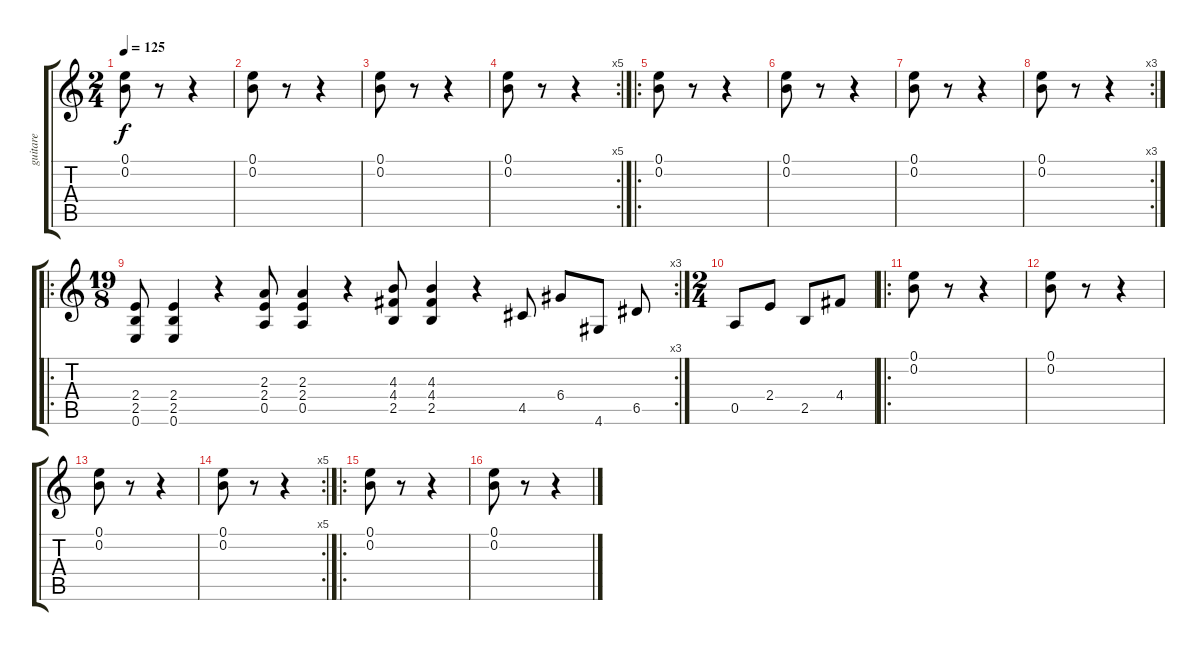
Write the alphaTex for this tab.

\track ("guitare" "guitare") {instrument distortionguitar}
\staff {score tabs}
\tuning (E4 B3 G3 D3 A2 E2) {hide}
\ts (2 4)
\tempo 125
\clef g2
\ks c
(0.1 0.2).8{dy f instrument electricguitarclean} r.8 r.4 |
(0.1 0.2).8 r.8 r.4 |
(0.1 0.2).8 r.8 r.4 |
\rc 5
(0.1 0.2).8 r.8 r.4 |
\ro
(0.1 0.2).8 r.8 r.4 |
(0.1 0.2).8 r.8 r.4 |
(0.1 0.2).8 r.8 r.4 |
\rc 3
(0.1 0.2).8 r.8 r.4 |
\ro
\rc 3
\ts (19 8)
(2.4 2.5 0.6).8{instrument distortionguitar} (2.4 2.5 0.6).4 r.4 (2.3 2.4 0.5).8 (2.3 2.4 0.5).4 r.4 (4.3 4.4 2.5).8 (4.3 4.4 2.5).4 r.4 4.5.8 6.4.8 4.6.8 6.5.8 |
\ts (2 4)
0.5.8 2.4.8 2.5.8 4.4.8 |
\ro
(0.1 0.2).8{instrument electricguitarclean} r.8 r.4 |
(0.1 0.2).8 r.8 r.4 |
(0.1 0.2).8 r.8 r.4 |
\rc 5
(0.1 0.2).8 r.8 r.4 |
\ro
(0.1 0.2).8 r.8 r.4 |
(0.1 0.2).8 r.8 r.4
